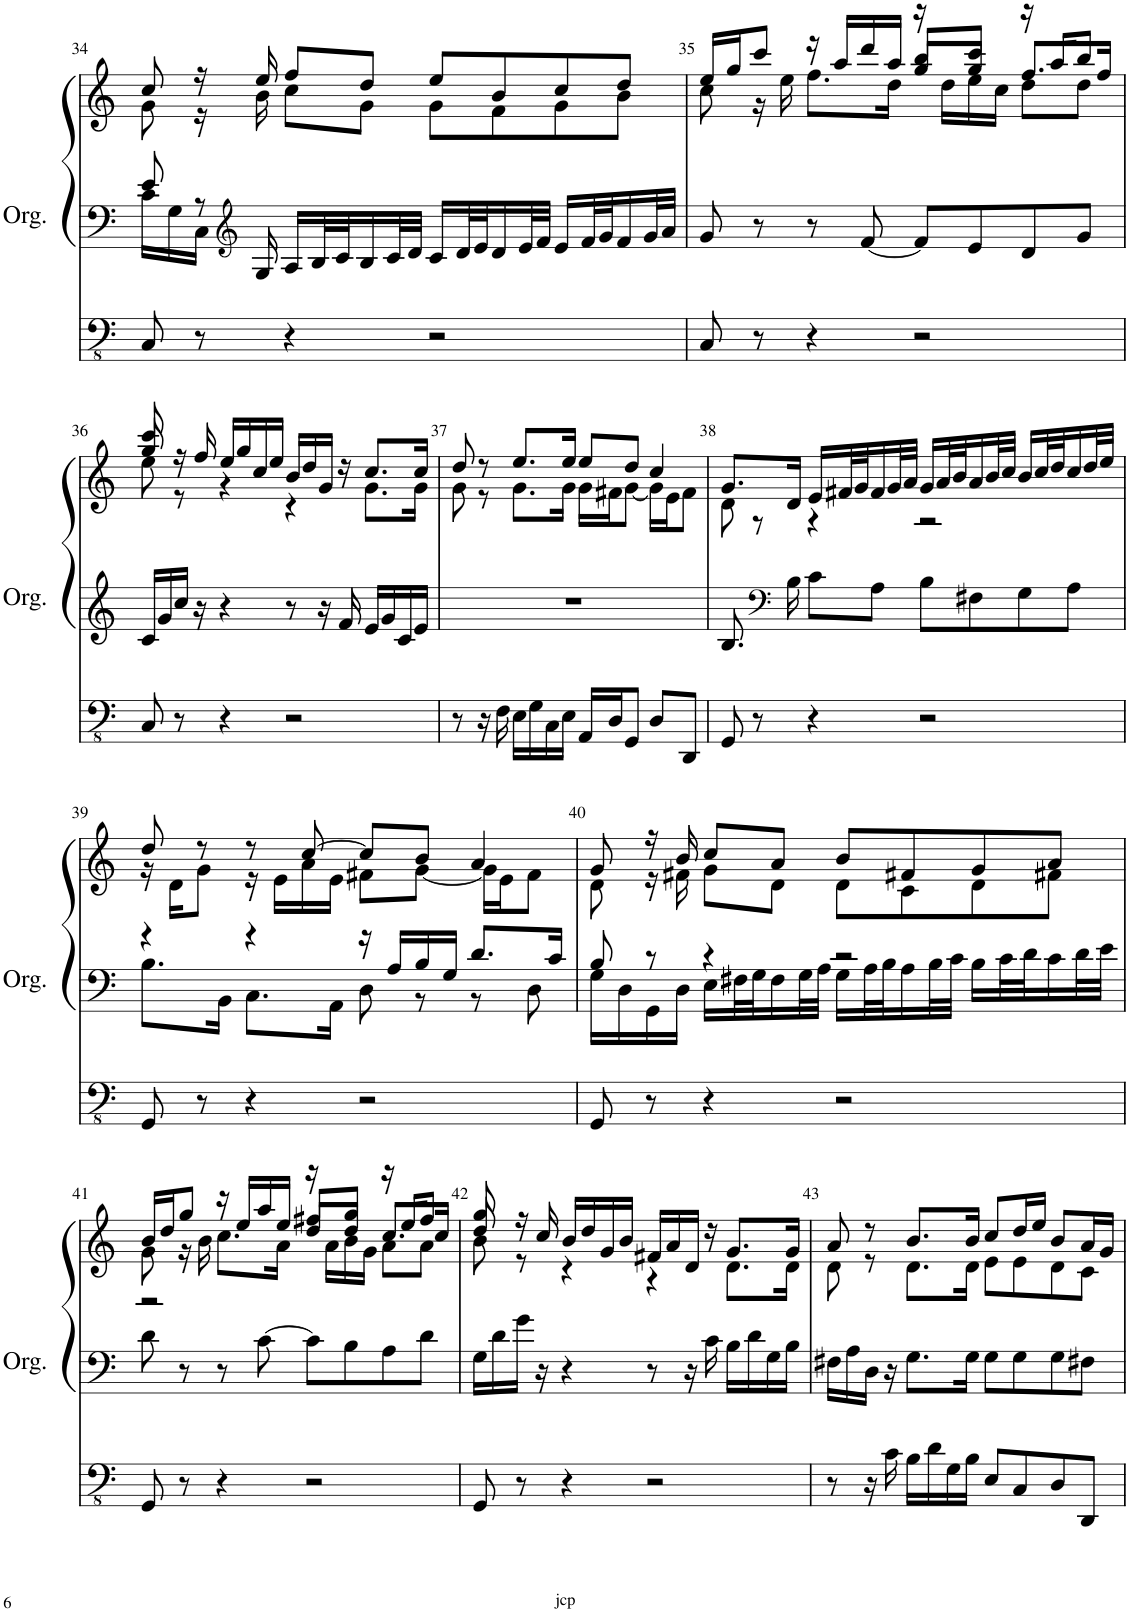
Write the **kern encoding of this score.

**kern	**kern	**kern
*part1	*part1	*part1
*staff3	*staff2	*staff1
*I"Orgue à tuyaux	*	*
*I'Org.	*	*
!!LO:PB:g=z
*clefFv4	*clefF4	*clefG2
*k[]	*k[]	*k[]
*M4/4	*M4/4	*M4/4
*met(c)	*met(c)	*met(c)
=34	=34	=34
*	*^	*^
8CC/	8e/	16c\LL	8cc/	8g\
.	.	16G\	.	.
8r	8r	16C\JJ	16r	16r
*	*clefG2	*	*	*
.	.	16G/	16ee/	16b\
4r	16A/LL	2.ryy	8ff/L	8cc\L
.	32B/L	.	.	.
.	32c/J	.	.	.
.	16B/	.	8dd/J	8g\J
.	32c/L	.	.	.
.	32d/JJJ	.	.	.
2r	16c/LL	.	8ee/L	8g\L
.	32d/L	.	.	.
.	32e/J	.	.	.
.	16d/	.	8b/	8f\
.	32e/L	.	.	.
.	32f/JJJ	.	.	.
.	16e/LL	.	8cc/	8g\
.	32f/L	.	.	.
.	32g/J	.	.	.
.	16f/	.	8dd/J	8b\J
.	32g/L	.	.	.
.	32a/JJJ	.	.	.
*	*v	*v	*	*
=35	=35	=35	=35
*	*	*	*^
8CC/	8g/	16ee/LL	8cc\	2ryy
.	.	16gg/J	.	.
8r	8r	8ccc/J	16r	.
.	.	.	16ee\	.
4r	8r	16r	8.ff\L	.
.	.	16aa/LL	.	.
.	[8f/	16ddd/	.	.
.	.	16aa/JJ	16dd\Jk	.
2r	8f/L]	8bb/L	16r	8gg/L
.	.	.	16dd\LL	.
.	8e/	8ccc/J	16ee\	8gg/J
.	.	.	16cc\JJ	.
.	8d/	16r	8dd\L	8.ff/L
.	.	16aa/KL	.	.
.	8g/J	8bb/J	8dd\J	.
.	.	.	.	16ff/Jk
!!LO:LB:g=z	!!	!!
=36	=36	=36	=36	=36
8CC/	16c/LL	8ccc/	8ee\	8gg/
.	16g/	.	.	.
8r	16cc/JJ	16r	8r	2..ryy
.	16r	16ff/	.	.
4r	4r	16ee/LL	4r	.
.	.	16gg/	.	.
.	.	16cc/	.	.
.	.	16ee/JJ	.	.
2r	8r	16b/LL	4r	.
.	.	16dd/	.	.
.	16r	16g/JJ	.	.
.	16f/	16r	.	.
.	16e/LL	8.cc/L	8.g\L	.
.	16g/	.	.	.
.	16c/	.	.	.
.	16e/JJ	16cc/Jk	16g\Jk	.
*	*	*	*v	*v
=37	=37	=37	=37
8r	1r	8dd/	8g\
16r	.	8r	8r
16FF\	.	.	.
16EE\LL	.	8.ee/L	8.g\L
16GG\	.	.	.
16CC\	.	.	.
16EE\JJ	.	16ee/Jk	16g\Jk
16AAA/LL	.	8ee/L	16g\LL
16DD/J	.	.	16f#X\J
8GGG/J	.	8dd/J	[8g\J
8DD/L	.	4cc/	16g\LL]
.	.	.	16e\J
8DDD/J	.	.	8f#\J
=38	=38	=38	=38
8GGG/	8.B/	8.g/L	8d\
8r	.	.	8r
*	*clefF4	*	*
.	16B\	16d/Jk	.
4r	8c\L	16e/LL	4r
.	.	32f#X/L	.
.	.	32g/J	.
.	8A\J	16f#/	.
.	.	32g/L	.
.	.	32a/JJJ	.
2r	8B\L	16g/LL	2r
.	.	32a/L	.
.	.	32b/J	.
.	8F#X\	16a/	.
.	.	32b/L	.
.	.	32cc/JJJ	.
.	8G\	16b/LL	.
.	.	32cc/L	.
.	.	32dd/J	.
.	8A\J	16cc/	.
.	.	32dd/L	.
.	.	32ee/JJJ	.
!!LO:LB:g=z	!!
=39	=39	=39	=39
*	*^	*	*
8GGG/	4r	8.B\L	8dd/	16r
.	.	.	.	16d\KL
8r	.	.	8r	8g\J
.	.	16BB\Jk	.	.
4r	4r	8.C\L	8r	16r
.	.	.	.	16e\LL
.	.	.	[8cc/	16a\
.	.	16AA\Jk	.	16e\JJ
2r	16r	8D\	8cc/L]	8f#X\L
.	16A/LL	.	.	.
.	16B/	8r	8b/J	[8g\J
.	16G/JJ	.	.	.
.	8.d/L	8r	4a/	16g\LL]
.	.	.	.	16e\J
.	.	8D\	.	8f#\J
.	16c/Jk	.	.	.
=40	=40	=40	=40	=40
8GGG/	8B/	16G\LL	8g/	8d\
.	.	16D\	.	.
8r	8r	16GG\	16r	16r
.	.	16D\JJ	16b/	16f#X\
4r	4r	16E\LL	8cc/L	8g\L
.	.	32F#X\L	.	.
.	.	32G\J	.	.
.	.	16F#\	8a/J	8d\J
.	.	32G\L	.	.
.	.	32A\JJJ	.	.
2r	2r	16G\LL	8b/L	8d\L
.	.	32A\L	.	.
.	.	32B\J	.	.
.	.	16A\	8f#X/	8c\
.	.	32B\L	.	.
.	.	32c\JJJ	.	.
.	.	16B\LL	8g/	8d\
.	.	32c\L	.	.
.	.	32d\J	.	.
.	.	16c\	8a/J	8f#X\J
.	.	32d\L	.	.
.	.	32e\JJJ	.	.
*	*v	*v	*	*
!!LO:LB:g=z
=41	=41	=41	=41
*	*	*	*^
8GGG/	8d\	16b/LL	8g\	2r
.	.	16dd/J	.	.
8r	8r	8gg/J	16r	.
.	.	.	16b\	.
4r	8r	16r	8.cc\L	.
.	.	16ee/LL	.	.
.	[8c\	16aa/	.	.
.	.	16ee/JJ	16a\Jk	.
2r	8c\L]	8ff#X/L	16r	8dd/L
.	.	.	16a\LL	.
.	8B\	8gg/J	16b\	8dd/J
.	.	.	16g\JJ	.
.	8A\	16r	8a\L	8.cc/L
.	.	16ee/KL	.	.
.	8d\J	8ff#/J	8a\J	.
.	.	.	.	16cc/Jk
=42	=42	=42	=42	=42
8GGG/	16G\LL	8gg/	8b\	8dd/
.	16d\	.	.	.
8r	16g\JJ	16r	8r	2..ryy
.	16r	16cc/	.	.
4r	4r	16b/LL	4r	.
.	.	16dd/	.	.
.	.	16g/	.	.
.	.	16b/JJ	.	.
2r	8r	16f#X/LL	4r	.
.	.	16a/	.	.
.	16r	16d/JJ	.	.
.	16c\	16r	.	.
.	16B\LL	8.g/L	8.d\L	.
.	16d\	.	.	.
.	16G\	.	.	.
.	16B\JJ	16g/Jk	16d\Jk	.
*	*	*	*v	*v
=43	=43	=43	=43
8r	16F#X\LL	8a/	8d\
.	16A\	.	.
16r	16D\JJ	8r	8r
16C\	16r	.	.
16BB\LL	8.G\L	8.b/L	8.d\L
16D\	.	.	.
16GG\	.	.	.
16BB\JJ	16G\Jk	16b/Jk	16d\Jk
8EE/L	8G\L	8cc/L	8e\L
8CC/	8G\	16dd/L	8e\
.	.	16ee/JJ	.
8DD/	8G\	8b/L	8d\
8DDD/J	8F#X\J	16a/L	8c\J
.	.	16g/JJ	.
*	*	*v	*v
=	=	=
*-	*-	*-
